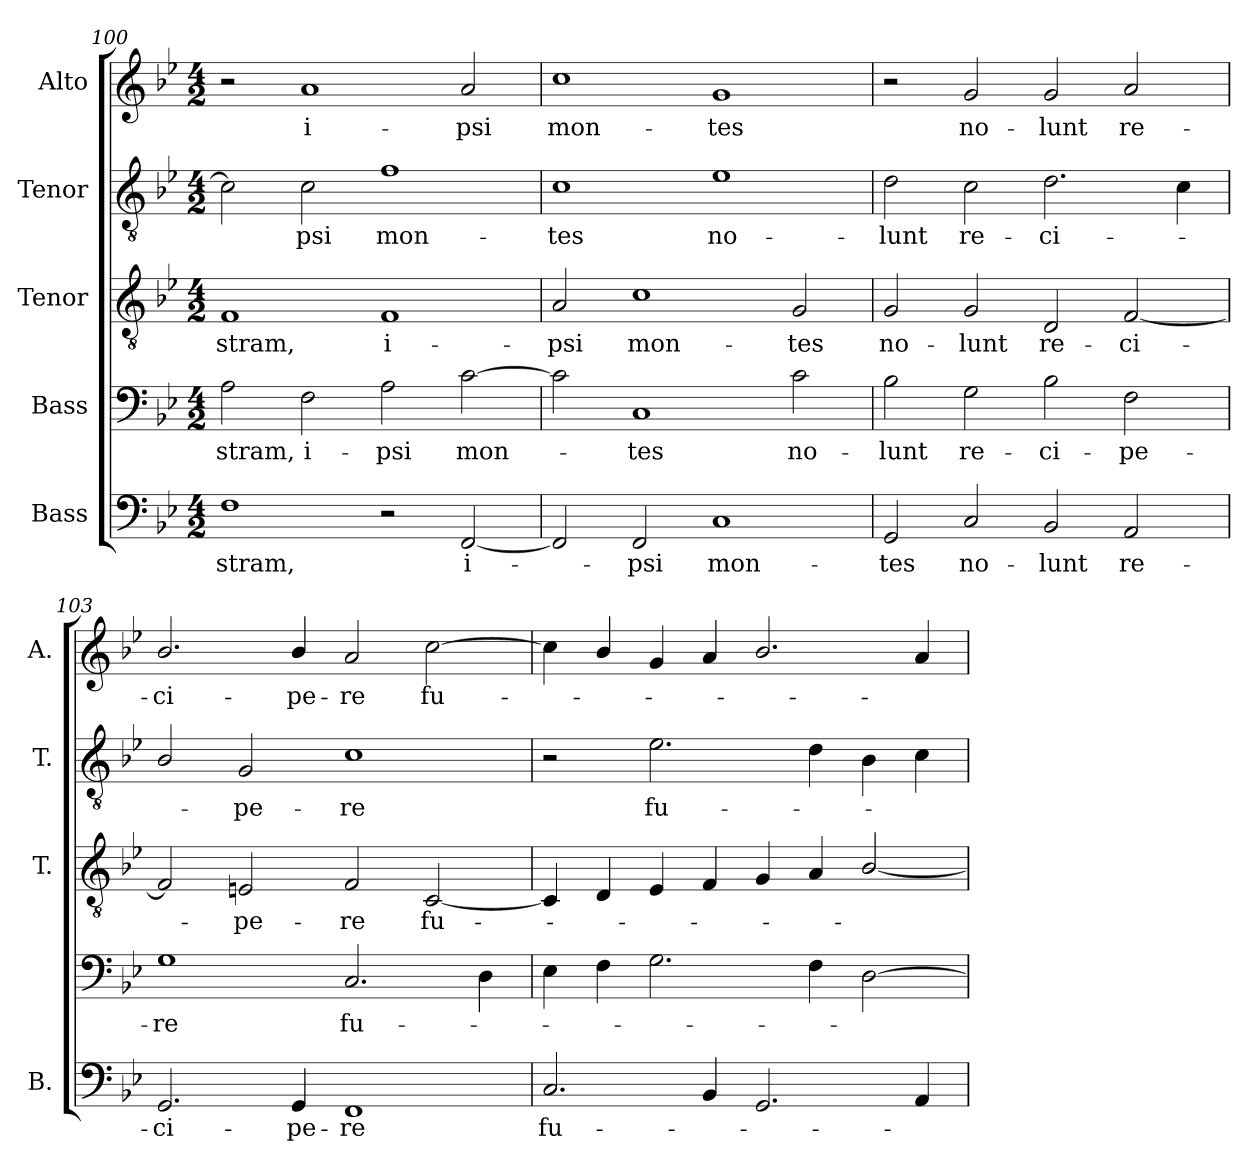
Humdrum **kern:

**kern	**text	**kern	**text	**kern	**text	**kern	**text	**kern	**text
*part5	*part5	*part4	*part4	*part3	*part3	*part2	*part2	*part1	*part1
*staff5	*staff5	*staff4	*staff4	*staff3	*staff3	*staff2	*staff2	*staff1	*staff1
*I"Bass	*	*I"Bass	*	*I"Tenor	*	*I"Tenor	*	*I"Alto	*
*I'B.	*	*	*	*I'T.	*	*I'T.	*	*I'A.	*
*clefF4	*	*clefF4	*	*clefGv2	*	*clefGv2	*	*clefG2	*
*	*	*	*	*ITrd7c12	*	*ITrd7c12	*	*	*
*k[b-e-]	*	*k[b-e-]	*	*k[b-e-]	*	*k[b-e-]	*	*k[b-e-]	*
*B-:	*	*B-:	*	*B-:	*	*B-:	*	*B-:	*
*M4/2	*	*M4/2	*	*M4/2	*	*M4/2	*	*M4/2	*
=100	=100	=100	=100	=100	=100	=100	=100	=100	=100
!	!LO:LY:b:color=#000000	!	!	!	!	!	!	!	!
!	!	!	!LO:LY:b:color=#000000	!	!	!	!	!	!
!	!	!	!	!	!LO:LY:b:color=#000000	!	!	!	!
1Fi	-stram,	2Ai\	-stram,	1FFi	-stram,	2Ci\]	.	2r	.
!	!	!	!LO:LY:b:color=#000000	!	!	!	!	!	!
!	!	!	!	!	!	!	!LO:LY:b:color=#000000	!	!
!	!	!	!	!	!	!	!	!	!LO:LY:b:color=#000000
.	.	2Fi\	i-	.	.	2Ci\	-psi	1ai	i-
!	!	!	!LO:LY:b:color=#000000	!	!	!	!	!	!
!	!	!	!	!	!LO:LY:b:color=#000000	!	!	!	!
!	!	!	!	!	!	!	!LO:LY:b:color=#000000	!	!
2r	.	2Ai\	-psi	1FFi	i-	1Fi	mon-	.	.
!	!LO:LY:b:color=#000000	!	!	!	!	!	!	!	!
!	!	!	!LO:LY:b:color=#000000	!	!	!	!	!	!
!	!	!	!	!	!	!	!	!	!LO:LY:b:color=#000000
[2FFi/	i-	[2ci\	mon-	.	.	.	.	2ai/	-psi
=101	=101	=101	=101	=101	=101	=101	=101	=101	=101
!	!	!	!	!	!LO:LY:b:color=#000000	!	!	!	!
!	!	!	!	!	!	!	!LO:LY:b:color=#000000	!	!
!	!	!	!	!	!	!	!	!	!LO:LY:b:color=#000000
2FFi/]	.	2ci\]	.	2AAi/	-psi	1Ci	-tes	1cci	mon-
!	!LO:LY:b:color=#000000	!	!	!	!	!	!	!	!
!	!	!	!LO:LY:b:color=#000000	!	!	!	!	!	!
!	!	!	!	!	!LO:LY:b:color=#000000	!	!	!	!
2FFi/	-psi	1Ci	-tes	1Ci	mon-	.	.	.	.
!	!LO:LY:b:color=#000000	!	!	!	!	!	!	!	!
!	!	!	!	!	!	!	!LO:LY:b:color=#000000	!	!
!	!	!	!	!	!	!	!	!	!LO:LY:b:color=#000000
1Ci	mon-	.	.	.	.	1E-i	no-	1gi	-tes
!	!	!	!LO:LY:b:color=#000000	!	!	!	!	!	!
!	!	!	!	!	!LO:LY:b:color=#000000	!	!	!	!
.	.	2ci\	no-	2GGi/	-tes	.	.	.	.
=102	=102	=102	=102	=102	=102	=102	=102	=102	=102
!	!LO:LY:b:color=#000000	!	!	!	!	!	!	!	!
!	!	!	!LO:LY:b:color=#000000	!	!	!	!	!	!
!	!	!	!	!	!LO:LY:b:color=#000000	!	!	!	!
!	!	!	!	!	!	!	!LO:LY:b:color=#000000	!	!
2GGi/	-tes	2B-i\	-lunt	2GGi/	no-	2Di\	-lunt	2r	.
!	!LO:LY:b:color=#000000	!	!	!	!	!	!	!	!
!	!	!	!LO:LY:b:color=#000000	!	!	!	!	!	!
!	!	!	!	!	!LO:LY:b:color=#000000	!	!	!	!
!	!	!	!	!	!	!	!LO:LY:b:color=#000000	!	!
!	!	!	!	!	!	!	!	!	!LO:LY:b:color=#000000
2Ci/	no-	2Gi\	re-	2GGi/	-lunt	2Ci\	re-	2gi/	no-
!	!LO:LY:b:color=#000000	!	!	!	!	!	!	!	!
!	!	!	!LO:LY:b:color=#000000	!	!	!	!	!	!
!	!	!	!	!	!LO:LY:b:color=#000000	!	!	!	!
!	!	!	!	!	!	!	!LO:LY:b:color=#000000	!	!
!	!	!	!	!	!	!	!	!	!LO:LY:b:color=#000000
2BB-i/	-lunt	2B-i\	-ci-	2DDi/	re-	2.Di\	-ci-	2gi/	-lunt
!	!LO:LY:b:color=#000000	!	!	!	!	!	!	!	!
!	!	!	!LO:LY:b:color=#000000	!	!	!	!	!	!
!	!	!	!	!	!LO:LY:b:color=#000000	!	!	!	!
!	!	!	!	!	!	!	!	!	!LO:LY:b:color=#000000
2AAi/	re-	2Fi\	-pe-	[2FFi/	-ci-	.	.	2ai/	re-
.	.	.	.	.	.	4Ci\	.	.	.
!!LO:LB:g=z
=103	=103	=103	=103	=103	=103	=103	=103	=103	=103
!	!LO:LY:b:color=#000000	!	!	!	!	!	!	!	!
!	!	!	!LO:LY:b:color=#000000	!	!	!	!	!	!
!	!	!	!	!	!	!	!	!	!LO:LY:b:color=#000000
2.GGi/	-ci-	1Gi	-re	2FFi/]	.	2BB-i/	.	2.b-i/	-ci-
!	!	!	!	!	!LO:LY:b:color=#000000	!	!	!	!
!	!	!	!	!	!	!	!LO:LY:b:color=#000000	!	!
.	.	.	.	2EEni/	-pe-	2GGi/	-pe-	.	.
!	!LO:LY:b:color=#000000	!	!	!	!	!	!	!	!
!	!	!	!	!	!	!	!	!	!LO:LY:b:color=#000000
4GGi/	-pe-	.	.	.	.	.	.	4b-i/	-pe-
!	!LO:LY:b:color=#000000	!	!	!	!	!	!	!	!
!	!	!	!LO:LY:b:color=#000000	!	!	!	!	!	!
!	!	!	!	!	!LO:LY:b:color=#000000	!	!	!	!
!	!	!	!	!	!	!	!LO:LY:b:color=#000000	!	!
!	!	!	!	!	!	!	!	!	!LO:LY:b:color=#000000
1FFi	-re	2.Ci/	fu-	2FFi/	-re	1Ci	-re	2ai/	-re
!	!	!	!	!	!LO:LY:b:color=#000000	!	!	!	!
!	!	!	!	!	!	!	!	!	!LO:LY:b:color=#000000
.	.	.	.	[2CCi/	fu-	.	.	[2cci\	fu-
.	.	4Di\	.	.	.	.	.	.	.
=104	=104	=104	=104	=104	=104	=104	=104	=104	=104
!	!LO:LY:b:color=#000000	!	!	!	!	!	!	!	!
2.Ci/	fu-	4E-i\	.	4CCi/]	.	2r	.	4cci\]	.
.	.	4Fi\	.	4DDi/	.	.	.	4b-i/	.
!	!	!	!	!	!	!	!LO:LY:b:color=#000000	!	!
.	.	2.Gi\	.	4EE-i/	.	2.E-i\	fu-	4gi/	.
4BB-i/	.	.	.	4FFi/	.	.	.	4ai/	.
2.GGi/	.	.	.	4GGi/	.	.	.	2.b-i/	.
.	.	4Fi\	.	4AAi/	.	4Di\	.	.	.
.	.	[2Di\	.	[2BB-i/	.	4BB-i\	.	.	.
4AAi/	.	.	.	.	.	4Ci\	.	4ai/	.
=	=	=	=	=	=	=	=	=	=
*-	*-	*-	*-	*-	*-	*-	*-	*-	*-
